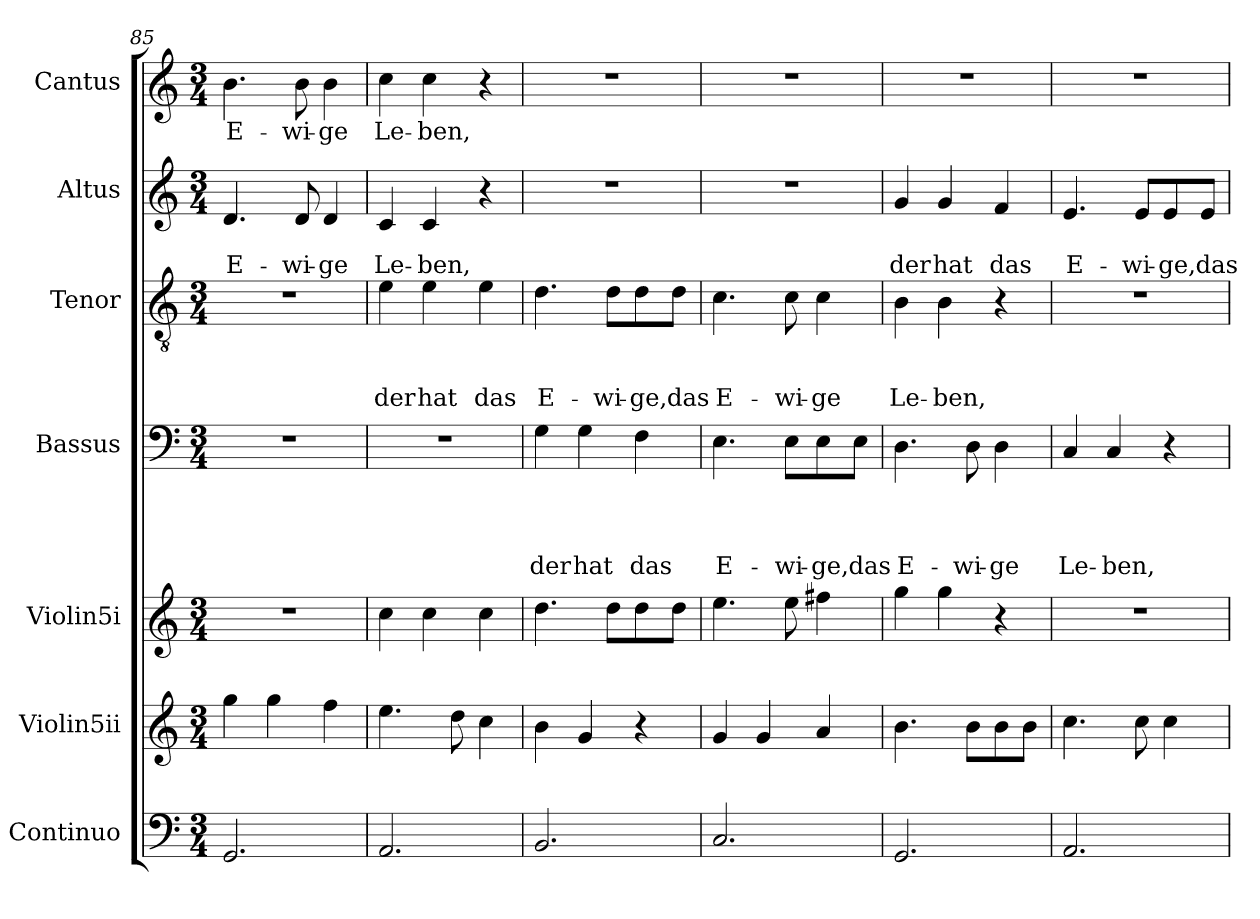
**kern	**kern	**kern	**kern	**text	**text	**text	**text	**kern	**text	**text	**text	**kern	**text	**text	**kern	**text
*part7	*part6	*part5	*part4	*part4	*part4	*part4	*part4	*part3	*part3	*part3	*part3	*part2	*part2	*part2	*part1	*part1
*staff7	*staff6	*staff5	*staff4	*staff4	*staff4	*staff4	*staff4	*staff3	*staff3	*staff3	*staff3	*staff2	*staff2	*staff2	*staff1	*staff1
*I"Continuo	*I"Violin5ii	*I"Violin5i	*I"Bassus	*	*	*	*	*I"Tenor	*	*	*	*I"Altus	*	*	*I"Cantus	*
*	*I'Ii	*I'I	*	*	*	*	*	*	*	*	*	*	*	*	*	*
*clefF4	*clefG2	*clefG2	*clefF4	*	*	*	*	*clefGv2	*	*	*	*clefG2	*	*	*clefG2	*
*k[]	*k[]	*k[]	*k[]	*	*	*	*	*k[]	*	*	*	*k[]	*	*	*k[]	*
*C:	*C:	*C:	*C:	*	*	*	*	*C:	*	*	*	*C:	*	*	*C:	*
*M3/4	*M3/4	*M3/4	*M3/4	*	*	*	*	*M3/4	*	*	*	*M3/4	*	*	*M3/4	*
=85	=85	=85	=85	=85	=85	=85	=85	=85	=85	=85	=85	=85	=85	=85	=85	=85
!	!	!LO:N:vis=1	!LO:N:vis=1	!	!	!	!	!LO:N:vis=1	!	!	!	!	!	!LO:LY:b	!	!LO:LY:b
2.GG/	4gg\	2.r	2.r	.	.	.	.	2.r	.	.	.	4.d/	.	E-	4.b\	E-
.	4gg\	.	.	.	.	.	.	.	.	.	.	.	.	.	.	.
!	!	!	!	!	!	!	!	!	!	!	!	!	!	!LO:LY:b	!	!LO:LY:b
.	.	.	.	.	.	.	.	.	.	.	.	8d/	.	-wi-	8b\	-wi-
!	!	!	!	!	!	!	!	!	!	!	!	!	!	!LO:LY:b:rj	!	!LO:LY:b:rj
.	4ff\	.	.	.	.	.	.	.	.	.	.	4d/	.	-ge	4b\	-ge
=86	=86	=86	=86	=86	=86	=86	=86	=86	=86	=86	=86	=86	=86	=86	=86	=86
!	!	!	!LO:N:vis=1	!	!	!	!	!	!	!	!LO:LY:b	!	!	!LO:LY:b	!	!LO:LY:b
2.AA/	4.ee\	4cc\	2.r	.	.	.	.	4e\	.	.	der	4c/	.	Le-	4cc\	Le-
!	!	!	!	!	!	!	!	!	!	!	!LO:LY:b	!	!	!LO:LY:b	!	!LO:LY:b
.	.	4cc\	.	.	.	.	.	4e\	.	.	hat	4c/	.	-ben,	4cc\	-ben,
.	8dd\	.	.	.	.	.	.	.	.	.	.	.	.	.	.	.
!	!	!	!	!	!	!	!	!	!	!	!LO:LY:b	!	!	!	!	!
.	4cc\	4cc\	.	.	.	.	.	4e\	.	.	das	4r	.	.	4r	.
=87	=87	=87	=87	=87	=87	=87	=87	=87	=87	=87	=87	=87	=87	=87	=87	=87
!	!	!	!	!	!	!	!LO:LY:b	!	!	!	!LO:LY:b	!LO:N:vis=1	!	!	!LO:N:vis=1	!
2.BB/	4b\	4.dd\	4G\	.	.	.	der	4.d\	.	.	E-	2.r	.	.	2.r	.
!	!	!	!	!	!	!	!LO:LY:b	!	!	!	!	!	!	!	!	!
.	4g/	.	4G\	.	.	.	hat	.	.	.	.	.	.	.	.	.
!	!	!	!	!	!	!	!	!	!	!	!LO:LY:b	!	!	!	!	!
.	.	8dd\L	.	.	.	.	.	8d\L	.	.	-wi-	.	.	.	.	.
!	!	!	!	!	!	!	!LO:LY:b	!	!	!	!LO:LY:b	!	!	!	!	!
.	4r	8dd\	4F\	.	.	.	das	8d\	.	.	-ge,	.	.	.	.	.
!	!	!	!	!	!	!	!	!	!	!	!LO:LY:b	!	!	!	!	!
.	.	8dd\J	.	.	.	.	.	8d\J	.	.	das	.	.	.	.	.
=88	=88	=88	=88	=88	=88	=88	=88	=88	=88	=88	=88	=88	=88	=88	=88	=88
!	!	!	!	!	!	!	!LO:LY:b	!	!	!	!LO:LY:b	!LO:N:vis=1	!	!	!LO:N:vis=1	!
2.C/	4g/	4.ee\	4.E\	.	.	.	E-	4.c\	.	.	E-	2.r	.	.	2.r	.
.	4g/	.	.	.	.	.	.	.	.	.	.	.	.	.	.	.
!	!	!	!	!	!	!	!LO:LY:b	!	!	!	!LO:LY:b	!	!	!	!	!
.	.	8ee\	8E\L	.	.	.	-wi-	8c\	.	.	-wi-	.	.	.	.	.
!	!	!	!	!	!	!	!LO:LY:b:rj	!	!	!	!LO:LY:b:rj	!	!	!	!	!
.	4a/	4ff#X\	8E\	.	.	.	-ge,	4c\	.	.	-ge	.	.	.	.	.
!	!	!	!	!	!	!	!LO:LY:b	!	!	!	!	!	!	!	!	!
.	.	.	8E\J	.	.	.	das	.	.	.	.	.	.	.	.	.
!!LO:PB:g=z
=89	=89	=89	=89	=89	=89	=89	=89	=89	=89	=89	=89	=89	=89	=89	=89	=89
!	!	!	!	!	!	!	!LO:LY:b	!	!	!	!LO:LY:b	!	!	!LO:LY:b	!LO:N:vis=1	!
2.GG/	4.b\	4gg\	4.D\	.	.	.	E-	4B\	.	.	Le-	4g/	.	der	2.r	.
!	!	!	!	!	!	!	!	!	!	!	!LO:LY:b	!	!	!LO:LY:b	!	!
.	.	4gg\	.	.	.	.	.	4B\	.	.	-ben,	4g/	.	hat	.	.
!	!	!	!	!	!	!	!LO:LY:b	!	!	!	!	!	!	!	!	!
.	8b\L	.	8D\	.	.	.	-wi-	.	.	.	.	.	.	.	.	.
!	!	!	!	!	!	!	!LO:LY:b:rj	!	!	!	!	!	!	!LO:LY:b	!	!
.	8b\	4r	4D\	.	.	.	-ge	4r	.	.	.	4f/	.	das	.	.
.	8b\J	.	.	.	.	.	.	.	.	.	.	.	.	.	.	.
=90	=90	=90	=90	=90	=90	=90	=90	=90	=90	=90	=90	=90	=90	=90	=90	=90
!	!	!LO:N:vis=1	!	!	!	!	!LO:LY:b	!LO:N:vis=1	!	!	!	!	!	!LO:LY:b	!LO:N:vis=1	!
2.AA/	4.cc\	2.r	4C/	.	.	.	Le-	2.r	.	.	.	4.e/	.	E-	2.r	.
!	!	!	!	!	!	!	!LO:LY:b	!	!	!	!	!	!	!	!	!
.	.	.	4C/	.	.	.	-ben,	.	.	.	.	.	.	.	.	.
!	!	!	!	!	!	!	!	!	!	!	!	!	!	!LO:LY:b	!	!
.	8cc\	.	.	.	.	.	.	.	.	.	.	8e/L	.	-wi-	.	.
!	!	!	!	!	!	!	!	!	!	!	!	!	!	!LO:LY:b:rj	!	!
.	4cc\	.	4r	.	.	.	.	.	.	.	.	8e/	.	-ge,	.	.
!	!	!	!	!	!	!	!	!	!	!	!	!	!	!LO:LY:b	!	!
.	.	.	.	.	.	.	.	.	.	.	.	8e/J	.	das	.	.
=	=	=	=	=	=	=	=	=	=	=	=	=	=	=	=	=
*-	*-	*-	*-	*-	*-	*-	*-	*-	*-	*-	*-	*-	*-	*-	*-	*-
